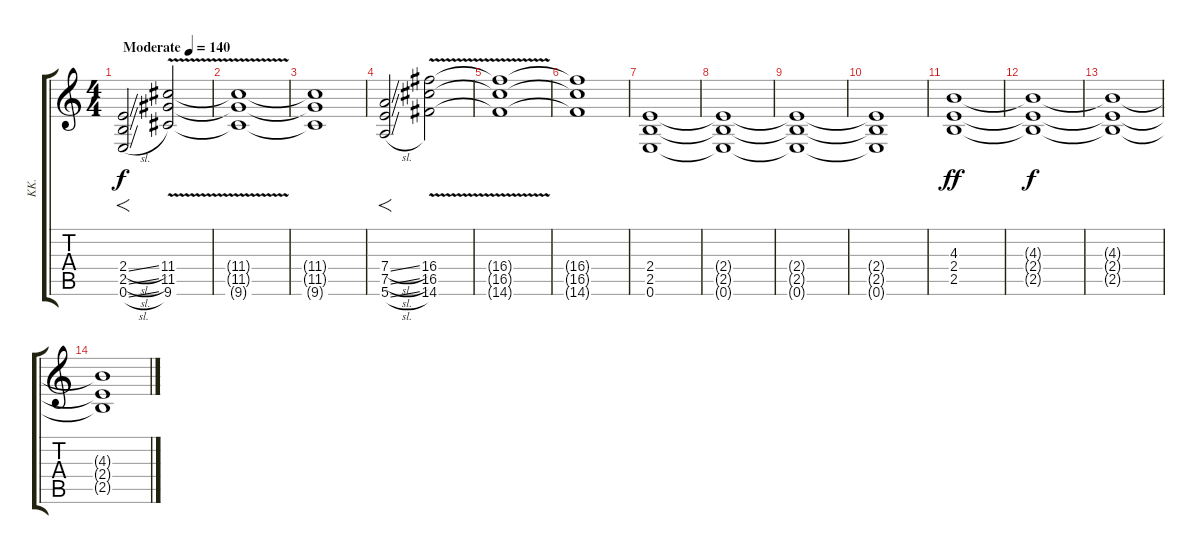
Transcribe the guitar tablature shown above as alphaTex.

\track ("KK." "KK.") {instrument distortionguitar}
\staff {score tabs}
\tuning (E4 B3 G3 D3 A2 E2) {hide}
\ts (4 4)
\tempo (140 "Moderate")
\clef g2
\ks c
(2.4{sl} 2.5{sl} 0.6{sl}).2{f dy f volume 9 instrument guitarharmonics} (11.4{v} 11.5{v} 9.6{v}).2 |
(11.4{t} 11.5{t} 9.6{t}).1 |
(11.4{t} 11.5{t} 9.6{t}).1 |
(7.4{sl} 7.5{sl} 5.6{sl}).2{f} (16.4{v} 16.5{v} 14.6{v}).2 |
(16.4{t} 16.5{t} 14.6{t}).1 |
(16.4{t} 16.5{t} 14.6{t}).1 |
(2.4 2.5 0.6).1{instrument overdrivenguitar} |
(2.4{t} 2.5{t} 0.6{t}).1 |
(2.4{t} 2.5{t} 0.6{t}).1 |
(2.4{t} 2.5{t} 0.6{t}).1 |
(4.3 2.4 2.5).1{dy ff} |
(4.3{t} 2.4{t} 2.5{t}).1{dy f volume 7} |
(4.3{t} 2.4{t} 2.5{t}).1{volume 5} |
(4.3{t} 2.4{t} 2.5{t}).1{volume 3}
